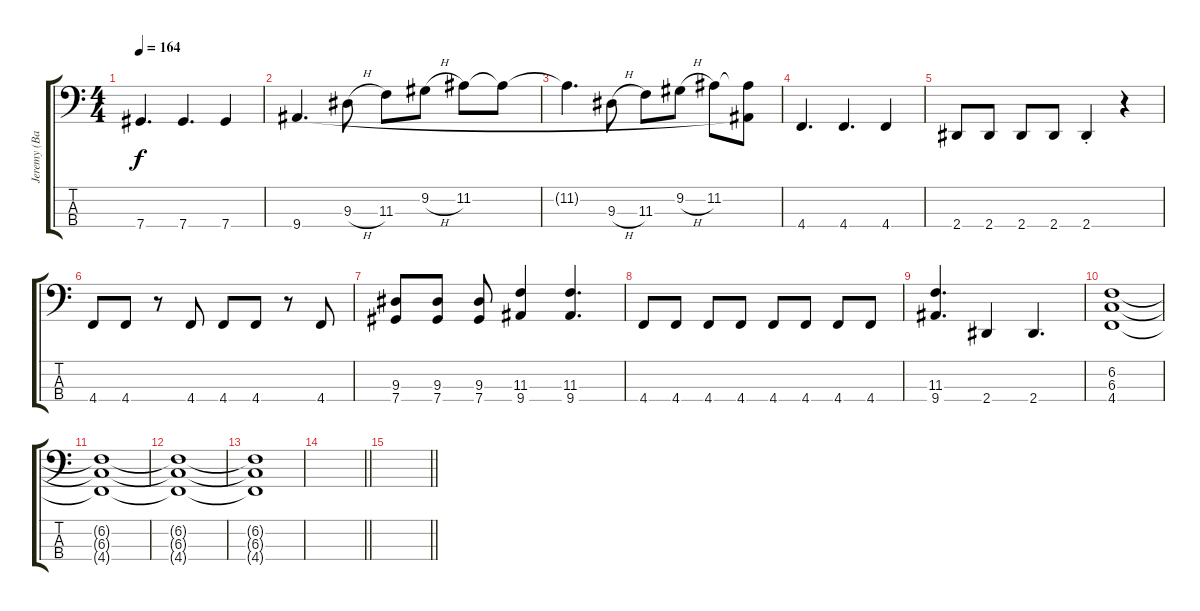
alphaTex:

\track ("Jeremy (Bass)" "Jeremy (Ba") {instrument electricbasspick}
\staff {score tabs}
\tuning (E2 B1 Gb1 Db1) {hide}
\ts (4 4)
\tempo 164
\clef f4
\ks c
7.4.4{d dy f} 7.4.4{d} 7.4.4 |
9.4.4{d} 9.3{h}.8 11.3.8 9.2{h}.8 11.2.8 11.2{t}.8 |
11.2{t}.4{d} 9.3{h}.8 11.3.8 9.2{h}.8 11.2.8 (11.2{t} 9.4{t}).8 |
4.4.4{d} 4.4.4{d} 4.4.4 |
2.4.8 2.4.8 2.4.8 2.4.8 2.4{st}.4 r.4 |
4.4.8 4.4.8 r.8 4.4.8 4.4.8 4.4.8 r.8 4.4.8 |
(9.3 7.4).8 (9.3 7.4).8 (9.3 7.4).8 (11.3 9.4).4 (11.3 9.4).4{d} |
4.4.8 4.4.8 4.4.8 4.4.8 4.4.8 4.4.8 4.4.8 4.4.8 |
(11.3 9.4).4{d} 2.4.4 2.4.4{d} |
(6.2 6.3 4.4).1 |
(6.2{t} 6.3{t} 4.4{t}).1{volume 2} |
(6.2{t} 6.3{t} 4.4{t}).1 |
(6.2{t} 6.3{t} 4.4{t}).1 |
\barLineRight lightlight
|
\barLineRight lightlight
